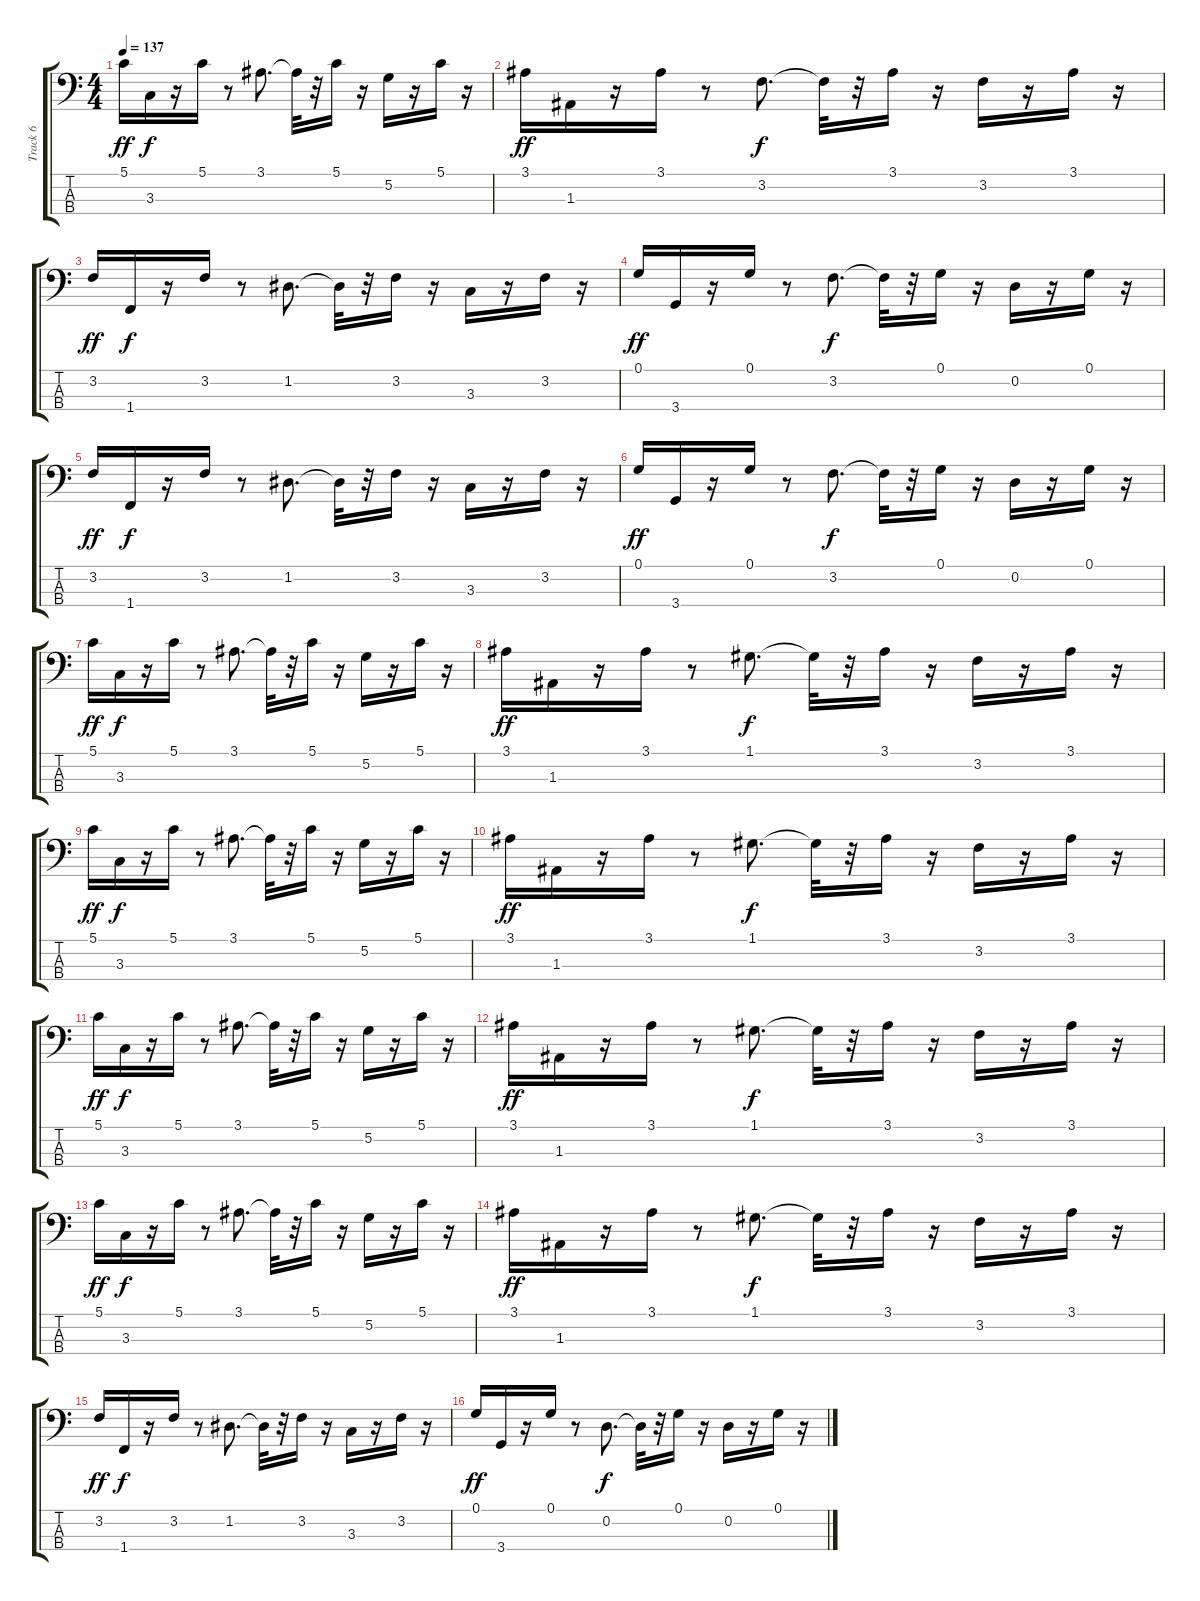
\track ("Track 6" "Track 6") {instrument synthbass2}
\staff {score tabs}
\tuning (G2 D2 A1 E1) {hide}
\ts (4 4)
\tempo 137
\clef f4
\ks c
5.1.16{dy ff} 3.3.16{dy f} r.16 5.1.16 r.8 3.1.8{d} 3.1{t}.32 r.32 5.1.16 r.16 5.2.16 r.16 5.1.16 r.16 |
3.1.16{dy ff} 1.3.16 r.16 3.1.16 r.8 3.2.8{d dy f} 3.2{t}.32 r.32 3.1.16 r.16 3.2.16 r.16 3.1.16 r.16 |
3.2.16{dy ff} 1.4.16{dy f} r.16 3.2.16 r.8 1.2.8{d} 1.2{t}.32 r.32 3.2.16 r.16 3.3.16 r.16 3.2.16 r.16 |
0.1.16{dy ff} 3.4.16 r.16 0.1.16 r.8 3.2.8{d dy f} 3.2{t}.32 r.32 0.1.16 r.16 0.2.16 r.16 0.1.16 r.16 |
3.2.16{dy ff} 1.4.16{dy f} r.16 3.2.16 r.8 1.2.8{d} 1.2{t}.32 r.32 3.2.16 r.16 3.3.16 r.16 3.2.16 r.16 |
0.1.16{dy ff} 3.4.16 r.16 0.1.16 r.8 3.2.8{d dy f} 3.2{t}.32 r.32 0.1.16 r.16 0.2.16 r.16 0.1.16 r.16 |
5.1.16{dy ff} 3.3.16{dy f} r.16 5.1.16 r.8 3.1.8{d} 3.1{t}.32 r.32 5.1.16 r.16 5.2.16 r.16 5.1.16 r.16 |
3.1.16{dy ff} 1.3.16 r.16 3.1.16 r.8 1.1.8{d dy f} 1.1{t}.32 r.32 3.1.16 r.16 3.2.16 r.16 3.1.16 r.16 |
5.1.16{dy ff} 3.3.16{dy f} r.16 5.1.16 r.8 3.1.8{d} 3.1{t}.32 r.32 5.1.16 r.16 5.2.16 r.16 5.1.16 r.16 |
3.1.16{dy ff} 1.3.16 r.16 3.1.16 r.8 1.1.8{d dy f} 1.1{t}.32 r.32 3.1.16 r.16 3.2.16 r.16 3.1.16 r.16 |
5.1.16{dy ff} 3.3.16{dy f} r.16 5.1.16 r.8 3.1.8{d} 3.1{t}.32 r.32 5.1.16 r.16 5.2.16 r.16 5.1.16 r.16 |
3.1.16{dy ff} 1.3.16 r.16 3.1.16 r.8 1.1.8{d dy f} 1.1{t}.32 r.32 3.1.16 r.16 3.2.16 r.16 3.1.16 r.16 |
5.1.16{dy ff} 3.3.16{dy f} r.16 5.1.16 r.8 3.1.8{d} 3.1{t}.32 r.32 5.1.16 r.16 5.2.16 r.16 5.1.16 r.16 |
3.1.16{dy ff} 1.3.16 r.16 3.1.16 r.8 1.1.8{d dy f} 1.1{t}.32 r.32 3.1.16 r.16 3.2.16 r.16 3.1.16 r.16 |
3.2.16{dy ff} 1.4.16{dy f} r.16 3.2.16 r.8 1.2.8{d} 1.2{t}.32 r.32 3.2.16 r.16 3.3.16 r.16 3.2.16 r.16 |
0.1.16{dy ff} 3.4.16 r.16 0.1.16 r.8 0.2.8{d dy f} 0.2{t}.32 r.32 0.1.16 r.16 0.2.16 r.16 0.1.16 r.16
